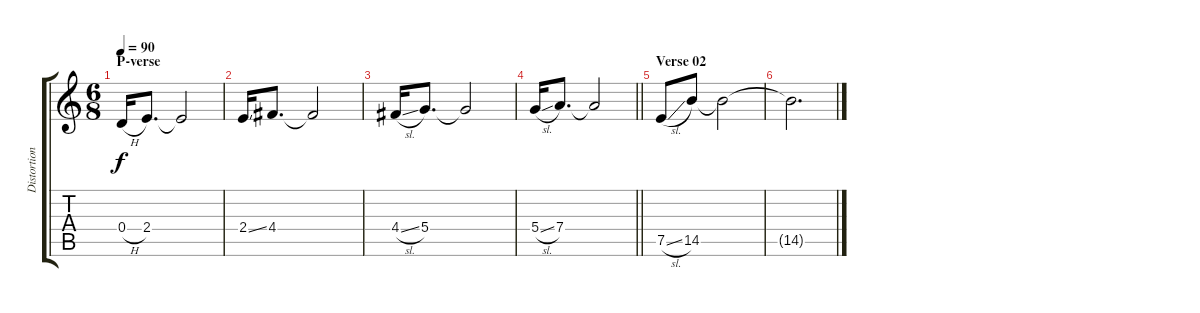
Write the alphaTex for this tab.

\track ("Distortion" "Distortion") {instrument distortionguitar}
\staff {score tabs}
\tuning (E4 B3 G3 D3 A2 E2) {hide}
\ts (6 8)
\section ("" "P-verse")
\tempo 90
\clef g2
\ks c
0.4{h}.16{dy f} 2.4.8{d} 2.4{t}.2 |
2.4{ss}.16 4.4.8{d} 4.4{t}.2 |
4.4{sl}.16 5.4.8{d} 5.4{t}.2 |
\barLineRight lightlight
5.4{sl}.16 7.4.8{d} 7.4{t}.2 |
\section ("" "Verse 02")
7.5{sl}.8 14.5.8 14.5{t}.2 |
14.5{t}.2{d}
